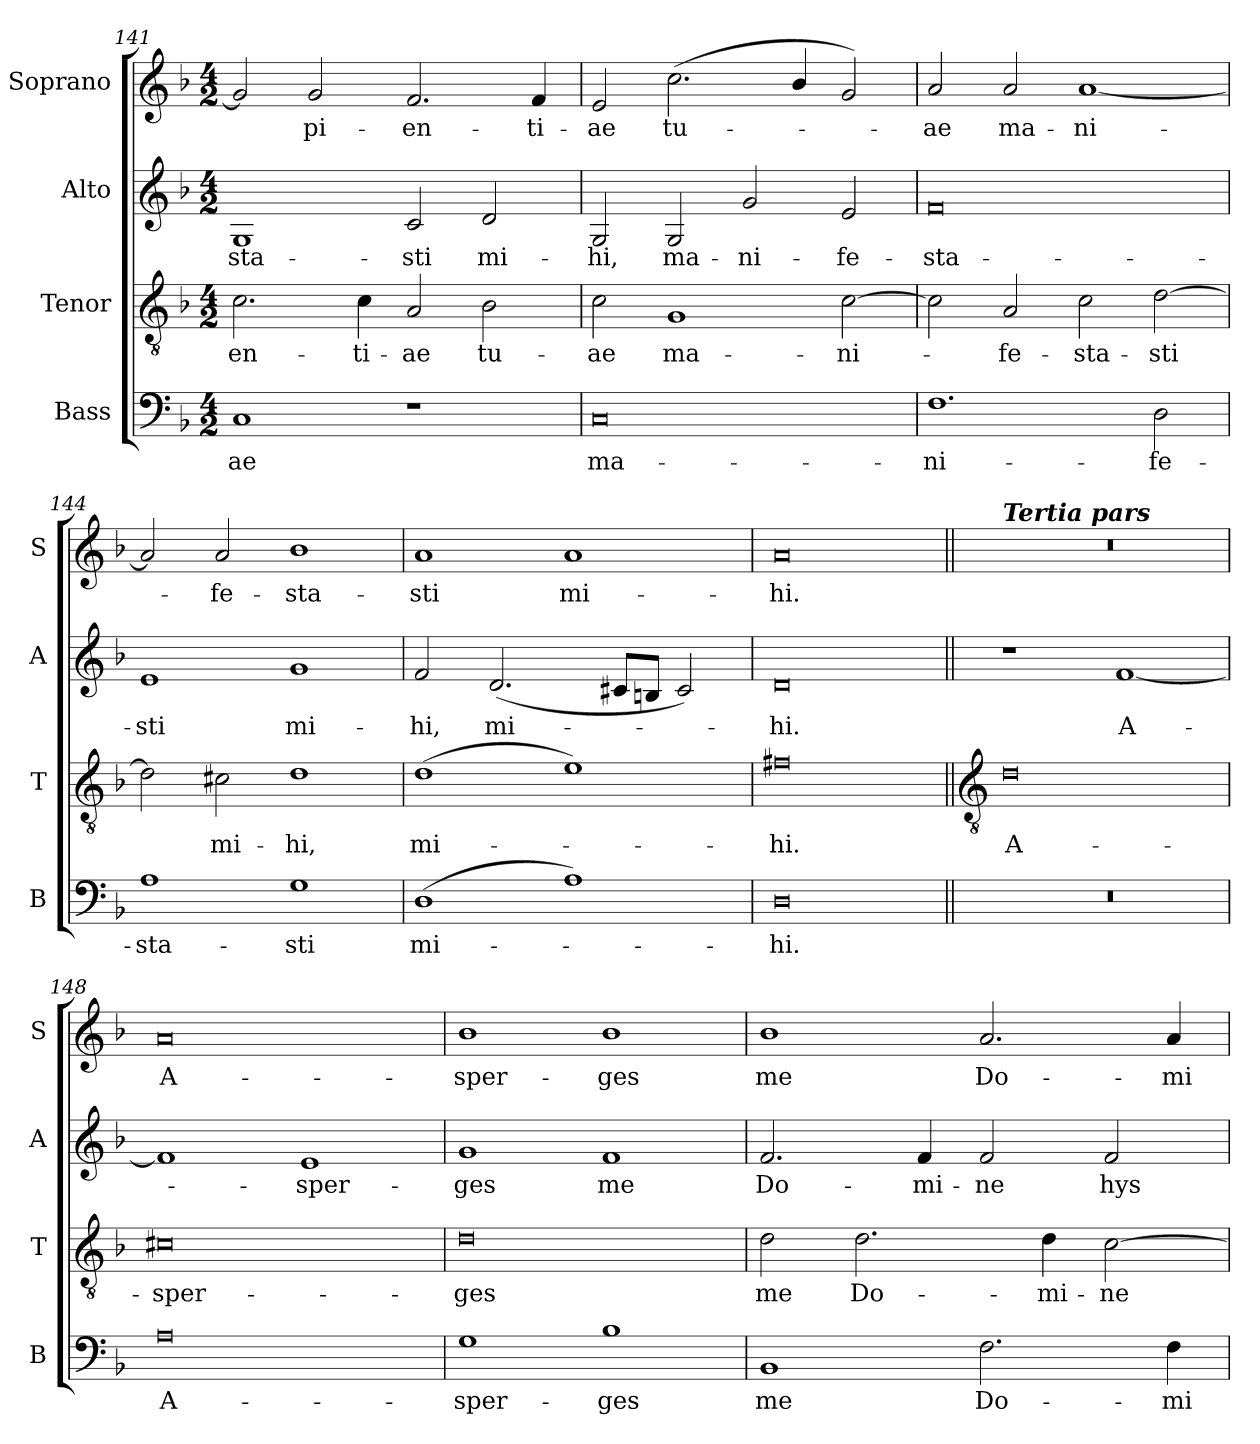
**kern	**text	**kern	**text	**kern	**text	**kern	**text
*part4	*part4	*part3	*part3	*part2	*part2	*part1	*part1
*staff4	*staff4	*staff3	*staff3	*staff2	*staff2	*staff1	*staff1
*I"Bass	*	*I"Tenor	*	*I"Alto	*	*I"Soprano	*
*I'B	*	*I'T	*	*I'A	*	*I'S	*
*clefF4	*	*clefGv2	*	*clefG2	*	*clefG2	*
*k[b-]	*	*k[b-]	*	*k[b-]	*	*k[b-]	*
*F:	*	*F:	*	*F:	*	*F:	*
*M4/2	*	*M4/2	*	*M4/2	*	*M4/2	*
=141	=141	=141	=141	=141	=141	=141	=141
!	!LO:LY:b	!	!LO:LY:b	!	!LO:LY:b	!	!
1C	-ae	2.c	-en-	1G	-sta-	2g]	.
!	!	!	!	!	!	!	!LO:LY:b
.	.	.	.	.	.	2g	pi-
!	!	!	!LO:LY:b	!	!	!	!
.	.	4c	-ti-	.	.	.	.
!	!	!	!LO:LY:b	!	!LO:LY:b	!	!LO:LY:b
1r	.	2A	-ae	2c	-sti	2.f	-en-
!	!	!	!LO:LY:b	!	!LO:LY:b	!	!
.	.	2B-	tu-	2d	mi-	.	.
!	!	!	!	!	!	!	!LO:LY:b
.	.	.	.	.	.	4f	-ti-
=142	=142	=142	=142	=142	=142	=142	=142
!	!LO:LY:b	!	!LO:LY:b	!	!LO:LY:b	!	!LO:LY:b
0C	ma-	2c	-ae	2G	-hi,	2e	-ae
!	!	!	!LO:LY:b	!	!LO:LY:b	!	!LO:LY:b
.	.	1G	ma-	2G	ma-	(<2.cc	tu-
!	!	!	!	!	!LO:LY:b	!	!
.	.	.	.	2g	-ni-	.	.
.	.	.	.	.	.	4b-/	.
!	!	!	!LO:LY:b	!	!LO:LY:b	!	!
.	.	[2c	-ni-	2e	-fe-	2g)	.
=143	=143	=143	=143	=143	=143	=143	=143
!	!LO:LY:b	!	!	!	!LO:LY:b	!	!LO:LY:b
1.F	-ni-	2c]	.	0f	-sta-	2a	ae
!	!	!	!LO:LY:b	!	!	!	!LO:LY:b
.	.	2A	fe-	.	.	2a	ma-
!	!	!	!LO:LY:b	!	!	!	!LO:LY:b
.	.	2c	-sta-	.	.	[1a	-ni-
!	!LO:LY:b	!	!LO:LY:b	!	!	!	!
2D	-fe-	[2d	-sti	.	.	.	.
=144	=144	=144	=144	=144	=144	=144	=144
!	!LO:LY:b	!	!	!	!LO:LY:b	!	!
1A	-sta-	2d]	.	1e	-sti	2a]	.
!	!	!	!LO:LY:b	!	!	!	!LO:LY:b
.	.	2c#X	mi-	.	.	2a	fe-
!	!LO:LY:b	!	!LO:LY:b	!	!LO:LY:b	!	!LO:LY:b
1G	-sti	1d	-hi,	1g	mi-	1b-	-sta-
=145	=145	=145	=145	=145	=145	=145	=145
!	!LO:LY:b	!	!LO:LY:b	!	!LO:LY:b	!	!LO:LY:b
(>1D	mi-	(>1d	mi-	2f	-hi,	1a	-sti
!	!	!	!	!	!LO:LY:b	!	!
.	.	.	.	(<2.d	mi-	.	.
!	!	!	!	!	!	!	!LO:LY:b
1A)	.	1e)	.	.	.	1a	mi-
.	.	.	.	8c#XL	.	.	.
.	.	.	.	8BnJ	.	.	.
.	.	.	.	2c#)	.	.	.
=146	=146	=146	=146	=146	=146	=146	=146
!	!LO:LY:b	!	!LO:LY:b	!	!LO:LY:b	!	!LO:LY:b
0D	hi.	0f#X	hi.	0d	hi.	0a	-hi.
!!LO:LB:g=z
=147||	=147||	=147||	=147||	=147||	=147||	=147||	=147||
*	*	*clefGv2	*	*	*	*	*
!	!	!	!	!	!	!LO:TX:a:Bi:t=Tertia pars	!
!	!	!	!LO:LY:b	!	!	!	!
0r	.	0d	A-	1r	.	0r	.
!	!	!	!	!	!LO:LY:b	!	!
.	.	.	.	[1f	A-	.	.
=148	=148	=148	=148	=148	=148	=148	=148
!	!LO:LY:b	!	!LO:LY:b	!	!	!	!LO:LY:b
0A	A-	0c#X	-sper-	1f]	.	0a	A-
!	!	!	!	!	!LO:LY:b	!	!
.	.	.	.	1e	sper-	.	.
=149	=149	=149	=149	=149	=149	=149	=149
!	!LO:LY:b	!	!LO:LY:b	!	!LO:LY:b	!	!LO:LY:b
1G	-sper-	0d	-ges	1g	-ges	1b-	-sper-
!	!LO:LY:b	!	!	!	!LO:LY:b	!	!LO:LY:b
1B-	-ges	.	.	1f	me	1b-	-ges
=150	=150	=150	=150	=150	=150	=150	=150
!	!LO:LY:b	!	!LO:LY:b	!	!LO:LY:b	!	!LO:LY:b
1BB-	me	2d	me	2.f	Do-	1b-	me
!	!	!	!LO:LY:b	!	!	!	!
.	.	2.d	Do-	.	.	.	.
!	!	!	!	!	!LO:LY:b	!	!
.	.	.	.	4f	-mi-	.	.
!	!LO:LY:b	!	!	!	!LO:LY:b	!	!LO:LY:b
2.F	Do-	.	.	2f	-ne	2.a	Do-
!	!	!	!LO:LY:b	!	!	!	!
.	.	4d	-mi-	.	.	.	.
!	!	!	!LO:LY:b	!	!LO:LY:b	!	!
.	.	[2c	-ne	2f	hys-	.	.
!	!LO:LY:b	!	!	!	!	!	!LO:LY:b
4F	-mi-	.	.	.	.	4a	-mi-
=	=	=	=	=	=	=	=
*-	*-	*-	*-	*-	*-	*-	*-
